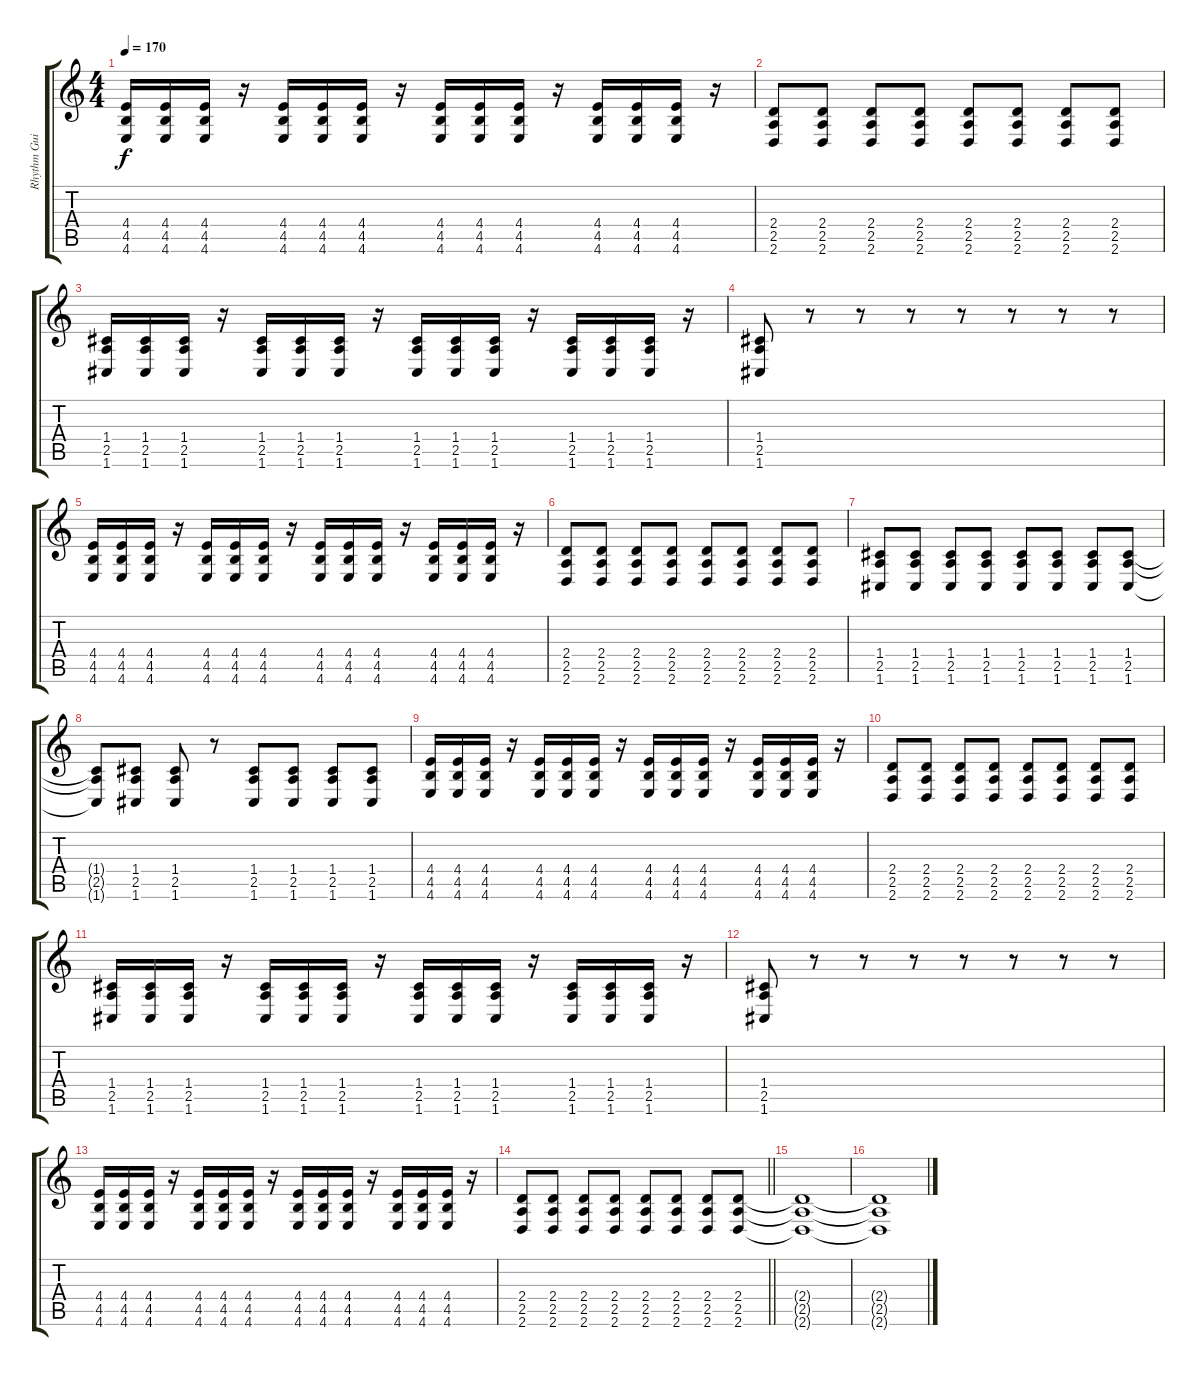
\track ("Rhythm Guitar" "Rhythm Gui") {instrument distortionguitar}
\staff {score tabs}
\tuning (D4 A3 F3 C3 G2 C2) {hide}
\ts (4 4)
\tempo 170
\clef g2
\ks c
(4.4 4.5 4.6).16{dy f} (4.4 4.5 4.6).16 (4.4 4.5 4.6).16 r.16 (4.4 4.5 4.6).16 (4.4 4.5 4.6).16 (4.4 4.5 4.6).16 r.16 (4.4 4.5 4.6).16 (4.4 4.5 4.6).16 (4.4 4.5 4.6).16 r.16 (4.4 4.5 4.6).16 (4.4 4.5 4.6).16 (4.4 4.5 4.6).16 r.16 |
(2.4 2.5 2.6).8 (2.4 2.5 2.6).8 (2.4 2.5 2.6).8 (2.4 2.5 2.6).8 (2.4 2.5 2.6).8 (2.4 2.5 2.6).8 (2.4 2.5 2.6).8 (2.4 2.5 2.6).8 |
(1.4 2.5 1.6).16 (1.4 2.5 1.6).16 (1.4 2.5 1.6).16 r.16 (1.4 2.5 1.6).16 (1.4 2.5 1.6).16 (1.4 2.5 1.6).16 r.16 (1.4 2.5 1.6).16 (1.4 2.5 1.6).16 (1.4 2.5 1.6).16 r.16 (1.4 2.5 1.6).16 (1.4 2.5 1.6).16 (1.4 2.5 1.6).16 r.16 |
(1.4 2.5 1.6).8 r.8 r.8 r.8 r.8 r.8 r.8 r.8 |
(4.4 4.5 4.6).16 (4.4 4.5 4.6).16 (4.4 4.5 4.6).16 r.16 (4.4 4.5 4.6).16 (4.4 4.5 4.6).16 (4.4 4.5 4.6).16 r.16 (4.4 4.5 4.6).16 (4.4 4.5 4.6).16 (4.4 4.5 4.6).16 r.16 (4.4 4.5 4.6).16 (4.4 4.5 4.6).16 (4.4 4.5 4.6).16 r.16 |
(2.4 2.5 2.6).8 (2.4 2.5 2.6).8 (2.4 2.5 2.6).8 (2.4 2.5 2.6).8 (2.4 2.5 2.6).8 (2.4 2.5 2.6).8 (2.4 2.5 2.6).8 (2.4 2.5 2.6).8 |
(1.4 2.5 1.6).8 (1.4 2.5 1.6).8 (1.4 2.5 1.6).8 (1.4 2.5 1.6).8 (1.4 2.5 1.6).8 (1.4 2.5 1.6).8 (1.4 2.5 1.6).8 (1.4 2.5 1.6).8 |
(1.4{t} 2.5{t} 1.6{t}).8 (1.4 2.5 1.6).8 (1.4 2.5 1.6).8 r.8 (1.4 2.5 1.6).8 (1.4 2.5 1.6).8 (1.4 2.5 1.6).8 (1.4 2.5 1.6).8 |
(4.4 4.5 4.6).16 (4.4 4.5 4.6).16 (4.4 4.5 4.6).16 r.16 (4.4 4.5 4.6).16 (4.4 4.5 4.6).16 (4.4 4.5 4.6).16 r.16 (4.4 4.5 4.6).16 (4.4 4.5 4.6).16 (4.4 4.5 4.6).16 r.16 (4.4 4.5 4.6).16 (4.4 4.5 4.6).16 (4.4 4.5 4.6).16 r.16 |
(2.4 2.5 2.6).8 (2.4 2.5 2.6).8 (2.4 2.5 2.6).8 (2.4 2.5 2.6).8 (2.4 2.5 2.6).8 (2.4 2.5 2.6).8 (2.4 2.5 2.6).8 (2.4 2.5 2.6).8 |
(1.4 2.5 1.6).16 (1.4 2.5 1.6).16 (1.4 2.5 1.6).16 r.16 (1.4 2.5 1.6).16 (1.4 2.5 1.6).16 (1.4 2.5 1.6).16 r.16 (1.4 2.5 1.6).16 (1.4 2.5 1.6).16 (1.4 2.5 1.6).16 r.16 (1.4 2.5 1.6).16 (1.4 2.5 1.6).16 (1.4 2.5 1.6).16 r.16 |
(1.4 2.5 1.6).8 r.8 r.8 r.8 r.8 r.8 r.8 r.8 |
(4.4 4.5 4.6).16 (4.4 4.5 4.6).16 (4.4 4.5 4.6).16 r.16 (4.4 4.5 4.6).16 (4.4 4.5 4.6).16 (4.4 4.5 4.6).16 r.16 (4.4 4.5 4.6).16 (4.4 4.5 4.6).16 (4.4 4.5 4.6).16 r.16 (4.4 4.5 4.6).16 (4.4 4.5 4.6).16 (4.4 4.5 4.6).16 r.16 |
\barLineRight lightlight
(2.4 2.5 2.6).8 (2.4 2.5 2.6).8 (2.4 2.5 2.6).8 (2.4 2.5 2.6).8 (2.4 2.5 2.6).8 (2.4 2.5 2.6).8 (2.4 2.5 2.6).8 (2.4 2.5 2.6).8 |
\section ("" "")
(2.4{t} 2.5{t} 2.6{t}).1 |
(2.4{t} 2.5{t} 2.6{t}).1
